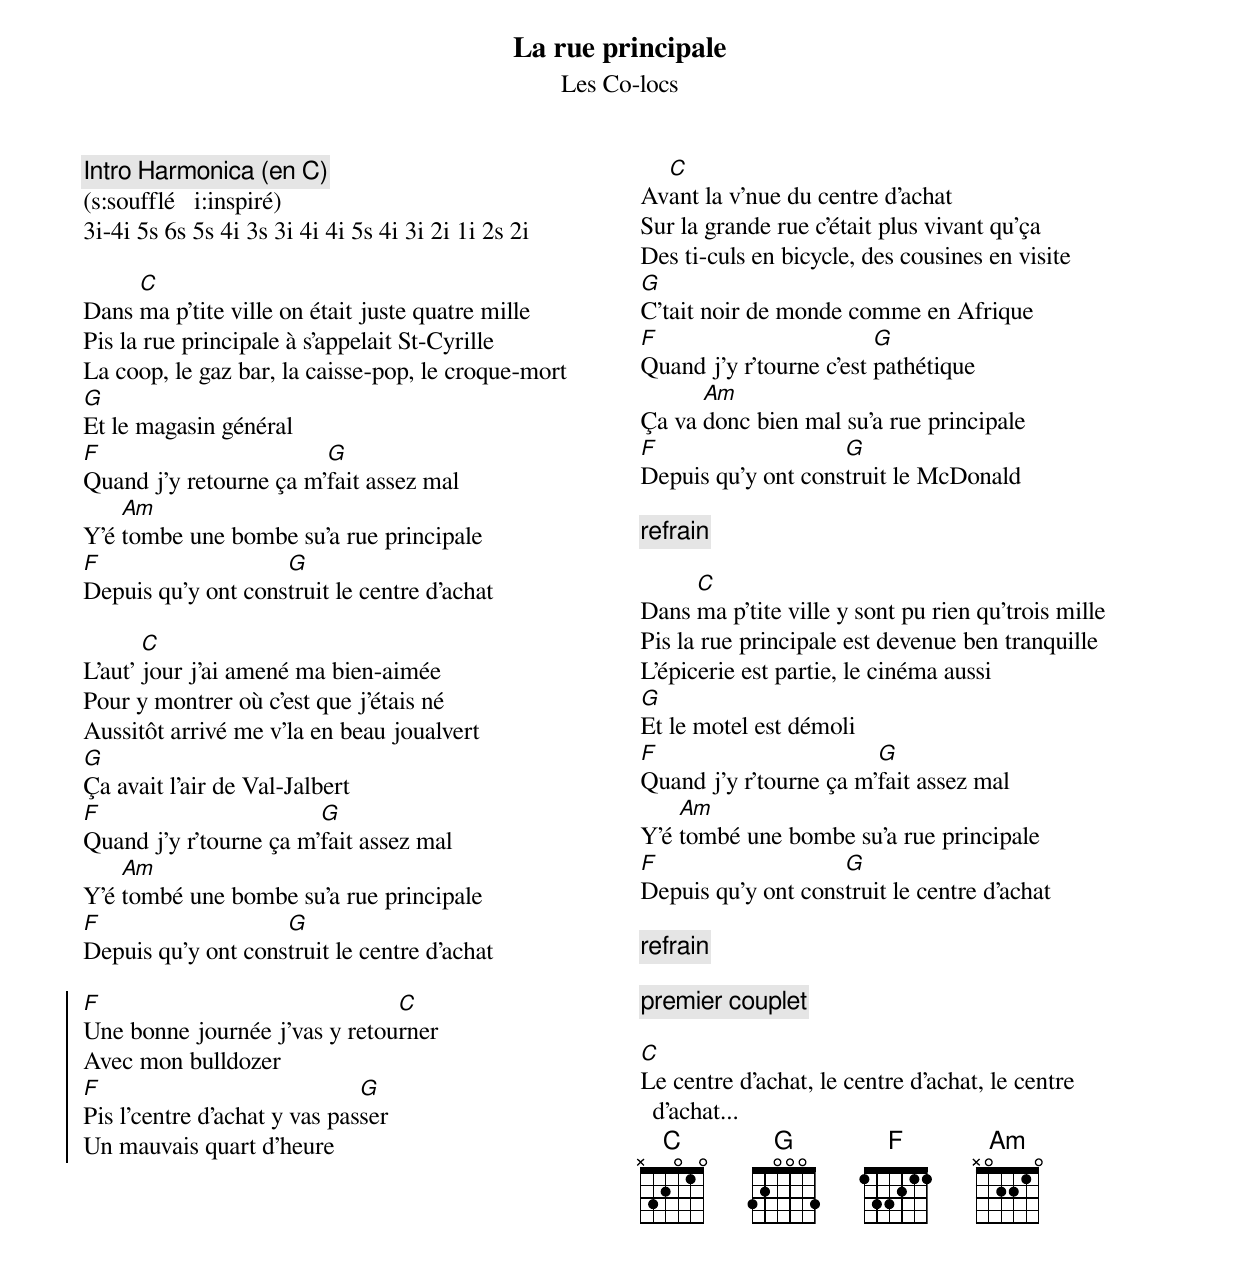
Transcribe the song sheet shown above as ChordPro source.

{t:La rue principale}
{subtitle:Les Co-locs}
{c:Intro Harmonica (en C)}
(s:soufflé   i:inspiré)
3i-4i 5s 6s 5s 4i 3s 3i 4i 4i 5s 4i 3i 2i 1i 2s 2i

{columns:2}
Dans [C]ma p'tite ville on était juste quatre mille
Pis la rue principale à s'appelait St-Cyrille
La coop, le gaz bar, la caisse-pop, le croque-mort
[G]Et le magasin général
[F]Quand j'y retourne ça m'[G]fait assez mal
Y'é [Am]tombe une bombe su'a rue principale
[F]Depuis qu'y ont cons[G]truit le centre d'achat

L'aut' [C]jour j'ai amené ma bien-aimée
Pour y montrer où c'est que j'étais né
Aussitôt arrivé me v'la en beau joualvert
[G]Ça avait l'air de Val-Jalbert
[F]Quand j'y r'tourne ça m'[G]fait assez mal
Y'é [Am]tombé une bombe su'a rue principale
[F]Depuis qu'y ont cons[G]truit le centre d'achat

{soc}
[F]Une bonne journée j'vas y retou[C]rner
Avec mon bulldozer
[F]Pis l'centre d'achat y vas pas[G]ser
Un mauvais quart d'heure
{eoc}
{column_break}
Av[C]ant la v'nue du centre d'achat
Sur la grande rue c'était plus vivant qu'ça
Des ti-culs en bicycle, des cousines en visite
[G]C'tait noir de monde comme en Afrique
[F]Quand j'y r'tourne c'est [G]pathétique
Ça va [Am]donc bien mal su'a rue principale
[F]Depuis qu'y ont cons[G]truit le McDonald

{comment: refrain}

Dans [C]ma p'tite ville y sont pu rien qu'trois mille
Pis la rue principale est devenue ben tranquille
L'épicerie est partie, le cinéma aussi
[G]Et le motel est démoli
[F]Quand j'y r'tourne ça m'[G]fait assez mal
Y'é [Am]tombé une bombe su'a rue principale
[F]Depuis qu'y ont cons[G]truit le centre d'achat

{comment: refrain}

{comment: premier couplet}

[C]Le centre d'achat, le centre d'achat, le centre d'achat...
